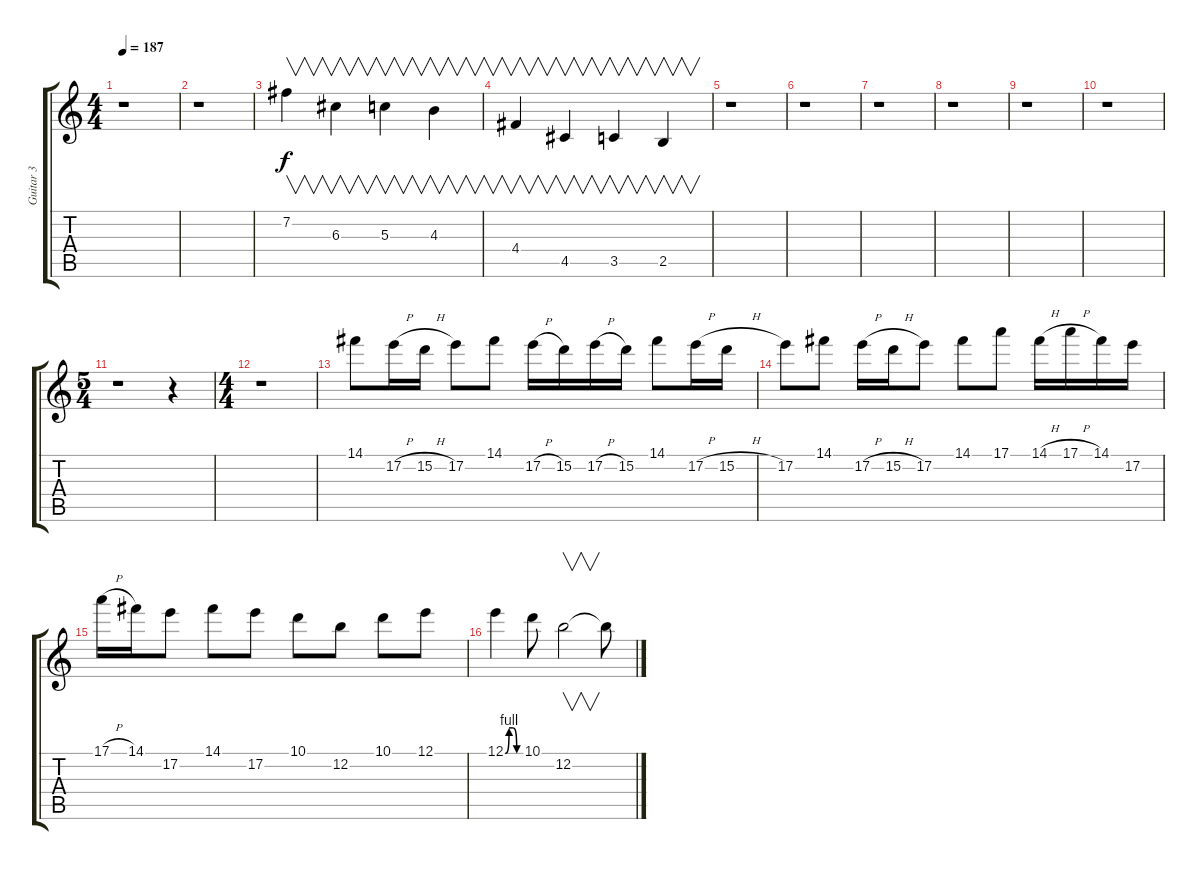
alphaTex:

\track ("Guitar 3" "Guitar 3") {instrument distortionguitar}
\staff {score tabs}
\tuning (E4 B3 G3 D3 A2 E2) {hide}
\ts (4 4)
\tempo 187
\clef g2
\ks c
r.1{dy f} |
r.1 |
7.2.4{v} 6.3.4{v} 5.3.4{v} 4.3.4{v} |
4.4.4{v} 4.5.4{v} 3.5.4{v} 2.5.4{v} |
r.1 |
r.1 |
r.1 |
r.1 |
r.1 |
r.1 |
\ts (5 4)
r.1 r.4 |
\ts (4 4)
r.1 |
14.1.8 17.2{h}.16 15.2{h}.16 17.2.8 14.1.8 17.2{h}.16 15.2.16 17.2{h}.16 15.2.16 14.1.8 17.2{h}.16 15.2{h}.16 |
17.2.8 14.1.8 17.2{h}.16 15.2{h}.16 17.2.8 14.1.8 17.1.8 14.1{h}.16 17.1{h}.16 14.1.16 17.2.16 |
17.1{h}.16 14.1.16 17.2.8 14.1.8 17.2.8 10.1.8 12.2.8 10.1.8 12.1.8 |
12.1{be (custom 0 0 15 4 30 4 45 0 60 0)}.4 10.1.8 12.2.2{v} 12.2{t}.8
